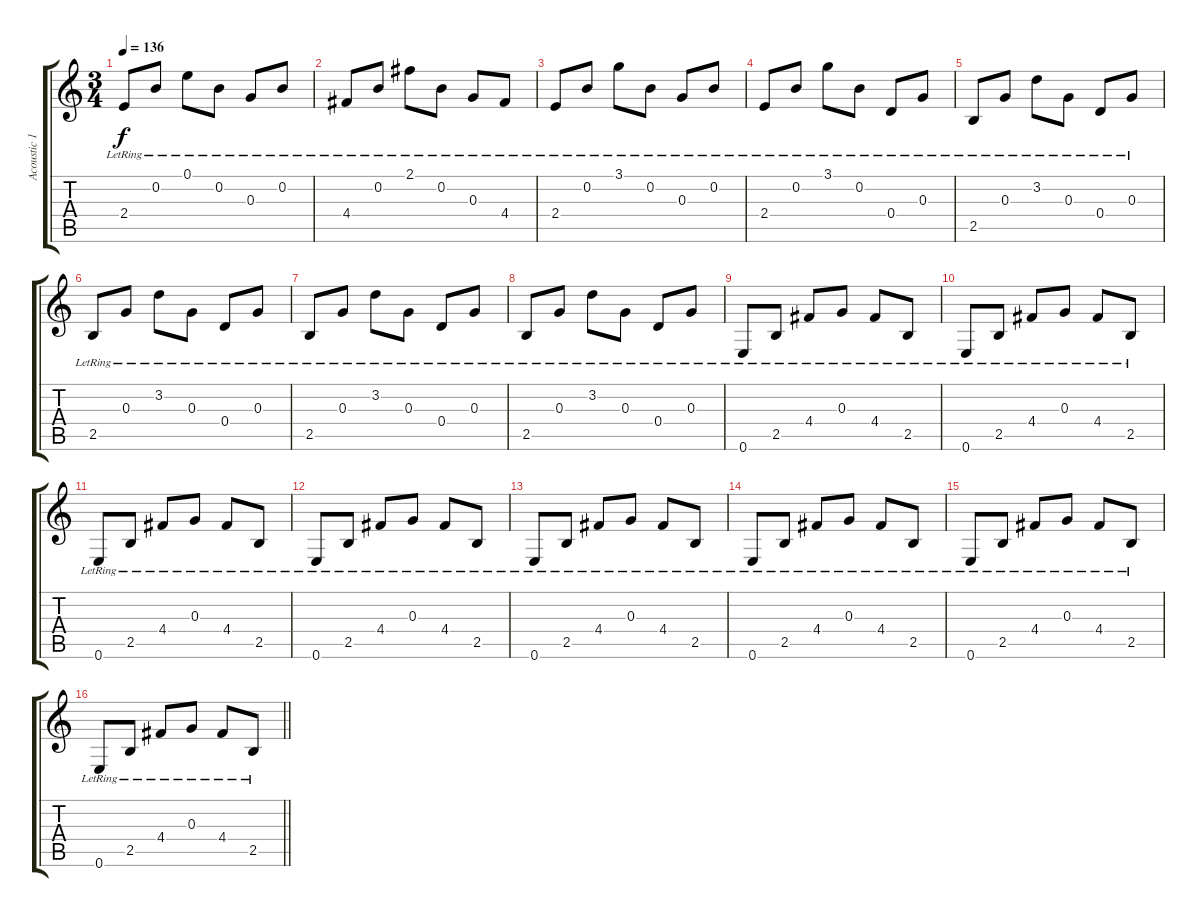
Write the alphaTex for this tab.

\track ("Acoustic 1" "Acoustic 1") {instrument acousticguitarsteel}
\staff {score tabs}
\tuning (E4 B3 G3 D3 A2 E2) {hide}
\ts (3 4)
\tempo 136
\clef g2
\ks c
2.4{lr}.8{dy f} 0.2{lr}.8 0.1{lr}.8 0.2{lr}.8 0.3{lr}.8 0.2{lr}.8 |
4.4{lr}.8 0.2{lr}.8 2.1{lr}.8 0.2{lr}.8 0.3{lr}.8 4.4{lr}.8 |
2.4{lr}.8 0.2{lr}.8 3.1{lr}.8 0.2{lr}.8 0.3{lr}.8 0.2{lr}.8 |
2.4{lr}.8 0.2{lr}.8 3.1{lr}.8 0.2{lr}.8 0.4{lr}.8 0.3{lr}.8 |
2.5{lr}.8 0.3{lr}.8 3.2{lr}.8 0.3{lr}.8 0.4{lr}.8 0.3{lr}.8 |
2.5{lr}.8 0.3{lr}.8 3.2{lr}.8 0.3{lr}.8 0.4{lr}.8 0.3{lr}.8 |
2.5{lr}.8 0.3{lr}.8 3.2{lr}.8 0.3{lr}.8 0.4{lr}.8 0.3{lr}.8 |
2.5{lr}.8 0.3{lr}.8 3.2{lr}.8 0.3{lr}.8 0.4{lr}.8 0.3{lr}.8 |
0.6{lr}.8 2.5{lr}.8 4.4{lr}.8 0.3{lr}.8 4.4{lr}.8 2.5{lr}.8 |
0.6{lr}.8 2.5{lr}.8 4.4{lr}.8 0.3{lr}.8 4.4{lr}.8 2.5{lr}.8 |
0.6{lr}.8 2.5{lr}.8 4.4{lr}.8 0.3{lr}.8 4.4{lr}.8 2.5{lr}.8 |
0.6{lr}.8 2.5{lr}.8 4.4{lr}.8 0.3{lr}.8 4.4{lr}.8 2.5{lr}.8 |
0.6{lr}.8 2.5{lr}.8 4.4{lr}.8 0.3{lr}.8 4.4{lr}.8 2.5{lr}.8 |
0.6{lr}.8 2.5{lr}.8 4.4{lr}.8 0.3{lr}.8 4.4{lr}.8 2.5{lr}.8 |
0.6{lr}.8 2.5{lr}.8 4.4{lr}.8 0.3{lr}.8 4.4{lr}.8 2.5{lr}.8 |
\barLineRight lightlight
0.6{lr}.8 2.5{lr}.8 4.4{lr}.8 0.3{lr}.8 4.4{lr}.8 2.5{lr}.8
